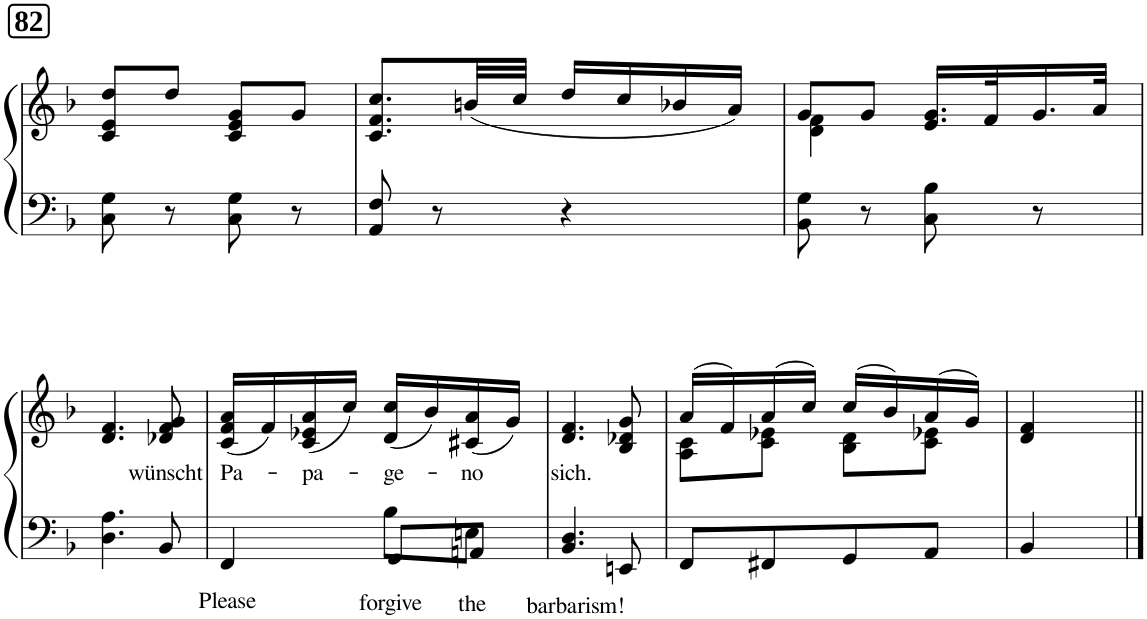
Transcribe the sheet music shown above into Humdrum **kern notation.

**kern	**text	**kern	**text
*part1	*part1	*part1	*part1
*staff2	*staff2	*staff1	*staff1
*I"Piano	*	*	*
*I'Pno	*	*	*
*clefF4	*	*clefG2	*
*k[b-]	*	*k[b-]	*
*M2/4	*	*M2/4	*
!!LO:REH:place=s1:a:B:cj:fs=14:t=82
=1	=1	=1	=1
8C\ 8G\	.	8c/ 8e/ 8dd/L	.
8r	.	8dd/J	.
8C\ 8G\	.	8c/ 8e/ 8g/L	.
8r	.	8g/J	.
=2	=2	=2	=2
8AA/ 8F/	.	8.c/ 8.f/ 8.cc/L	.
8r	.	.	.
.	.	(32bn/LL	.
.	.	32cc/JJJ	.
4r	.	16dd/LL	.
.	.	16cc/	.
.	.	16b-X/	.
.	.	16a/JJ)	.
=3	=3	=3	=3
*	*	*^	*
8BB-\ 8G\	.	8g/L	4d\ 4f\	.
8r	.	8g/J	.	.
8C\ 8B-\	.	16.e/ 16.g/LL	4ryy	.
.	.	32f/K	.	.
8r	.	16.g/	.	.
.	.	32a/JJk	.	.
*	*	*v	*v	*
!!LO:LB:g=z
=4	=4	=4	=4
4.D\ 4.A\	.	4.d/ 4.f/	.
!	!	!	!LO:LY:b
8BB-/	.	8d-X/ 8f/ 8g/	wünscht
=5	=5	=5	=5
!	!LO:LY:b	!	!LO:LY:b
*^	*	*	*
4FF/	4ryy	Please	(16c/ 16f/ 16a/LL	Pa-
.	.	.	16f/)	.
!	!	!	!	!LO:LY:b
.	.	.	(16c/ 16e-X/ 16a/	-pa-
.	.	.	16cc/JJ)	.
!	!	!LO:LY:b	!	!LO:LY:b
8GG/L	8B-\L	forgive	(16d/ 16cc/LL	-ge-
.	.	.	16b-/)	.
!	!	!LO:LY:b	!	!LO:LY:b
8AAn/J	8En\J	the	(16c#X/ 16a/	-no
.	.	.	16g/JJ)	.
*v	*v	*	*	*
=6	=6	=6	=6
!	!LO:LY:b	!	!LO:LY:b
4.BB-/ 4.D/	barbarism!	4.d/ 4.f/	sich.
8EEn/	.	8B-/ 8d-X/ 8g/	.
=7	=7	=7	=7
*	*	*^	*
8FF/L	.	(16a/LL	8A\ 8c\L	.
.	.	16f/)	.	.
8FF#X/	.	(16a/	8c\ 8e-X\J	.
.	.	16cc/JJ)	.	.
8GG/	.	(16cc/LL	8B-\ 8d\L	.
.	.	16b-/)	.	.
8AA/J	.	(16a/	8c\ 8e-X\J	.
.	.	16g/JJ)	.	.
*	*	*v	*v	*
=8	=8	=8	=8
4BB-/	.	4d/ 4f/	.
4ryy	.	4ryy	.
=||	=||	=||	=||
*-	*-	*-	*-
